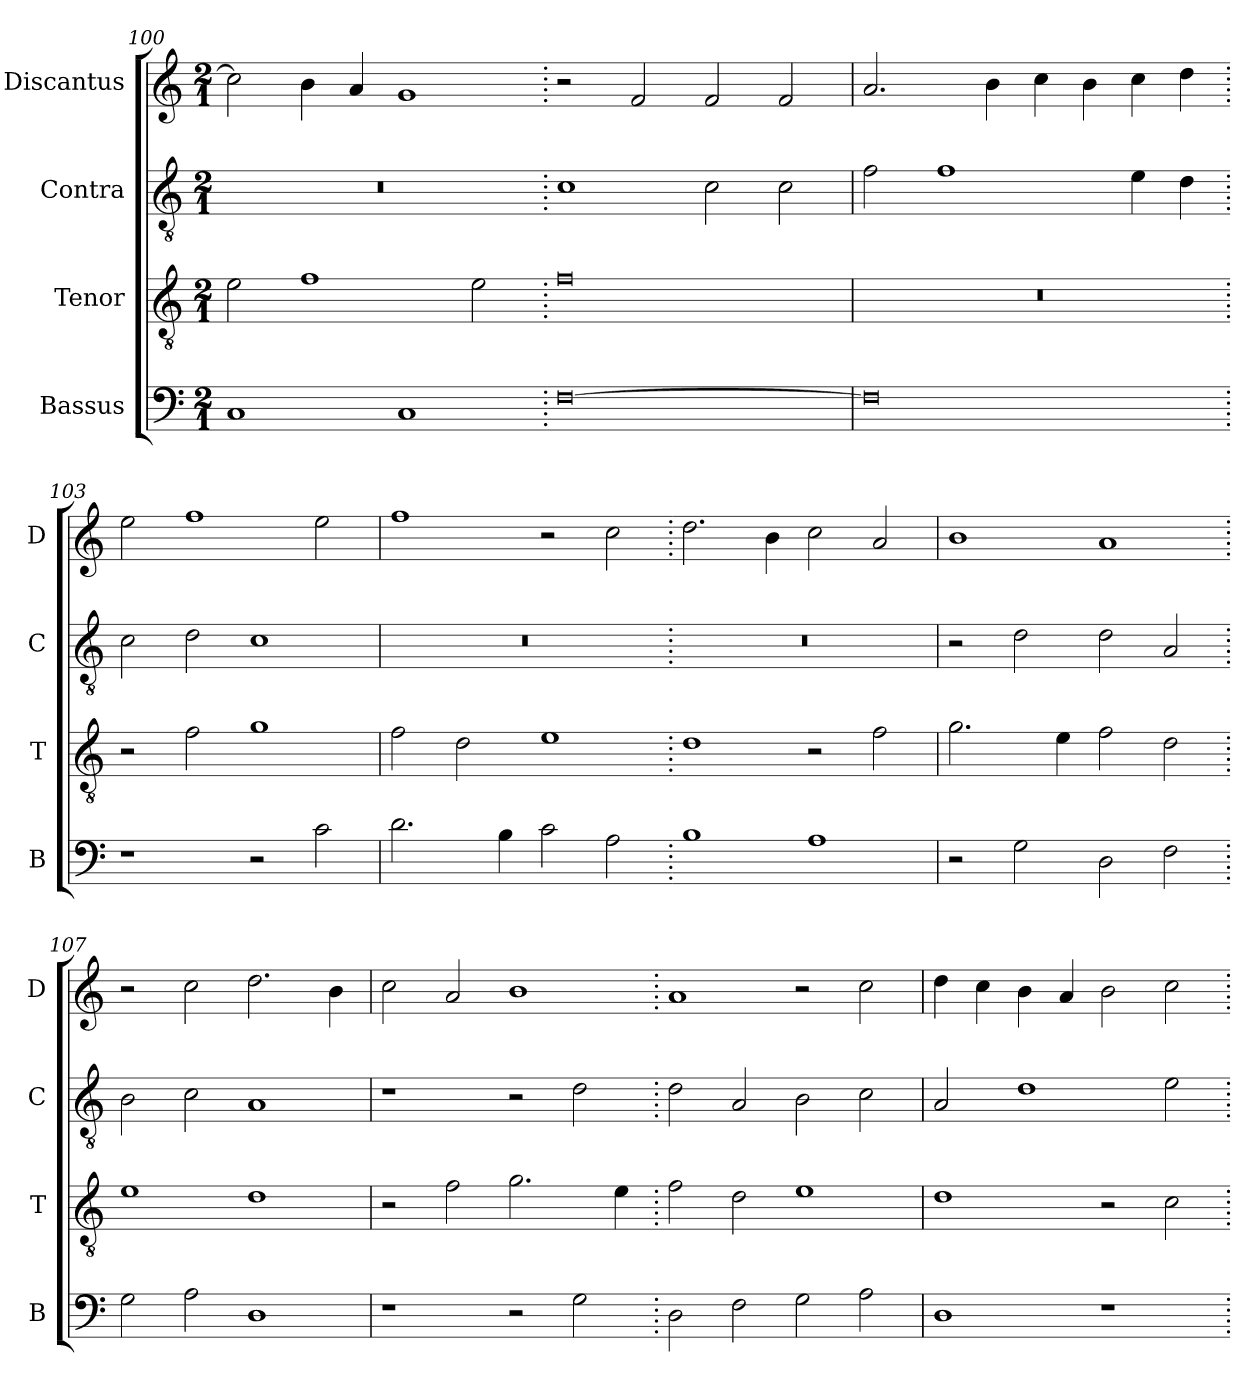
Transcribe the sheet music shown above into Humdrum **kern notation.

**kern	**kern	**kern	**kern
*part4	*part3	*part2	*part1
*staff4	*staff3	*staff2	*staff1
*I"Bassus	*I"Tenor	*I"Contra	*I"Discantus
*I'B	*I'T	*I'C	*I'D
*clefF4	*clefGv2	*clefGv2	*clefG2
*k[]	*k[]	*k[]	*k[]
*M2/1	*M2/1	*M2/1	*M2/1
=100	=100	=100	=100
1C	2e\	0r	2cc\]
.	1f	.	4b\
.	.	.	4a/
1C	.	.	1g
.	2e\	.	.
=101.	=101.	=101.	=101.
[0F	0f	1c	2r
.	.	.	2f/
.	.	2c\	2f/
.	.	2c\	2f/
=102	=102	=102	=102
0F]	0r	2f\	2.a/
.	.	1f	.
.	.	.	4b\
.	.	.	4cc\
.	.	.	4b\
.	.	4e\	4cc\
.	.	4d\	4dd\
=103.	=103.	=103.	=103.
1r	2r	2c\	2ee\
.	2f\	2d\	1ff
2r	1g	1c	.
2c\	.	.	2ee\
=104	=104	=104	=104
2.d\	2f\	0r	1ff
.	2d\	.	.
4B\	.	.	.
2c\	1e	.	2r
2A\	.	.	2cc\
=105.	=105.	=105.	=105.
1B	1d	0r	2.dd\
.	.	.	4b\
1A	2r	.	2cc\
.	2f\	.	2a/
=106	=106	=106	=106
2r	2.g\	2r	1b
2G\	.	2d\	.
.	4e\	.	.
2D\	2f\	2d\	1a
2F\	2d\	2A/	.
=107.	=107.	=107.	=107.
2G\	1e	2B\	2r
2A\	.	2c\	2cc\
1D	1d	1A	2.dd\
.	.	.	4b\
=108	=108	=108	=108
1r	2r	1r	2cc\
.	2f\	.	2a/
2r	2.g\	2r	1b
2G\	.	2d\	.
.	4e\	.	.
=109.	=109.	=109.	=109.
2D\	2f\	2d\	1a
2F\	2d\	2A/	.
2G\	1e	2B\	2r
2A\	.	2c\	2cc\
=110	=110	=110	=110
1D	1d	2A/	4dd\
.	.	.	4cc\
.	.	1d	4b\
.	.	.	4a/
1r	2r	.	2b\
.	2c\	2e\	2cc\
=.	=.	=.	=.
*-	*-	*-	*-
